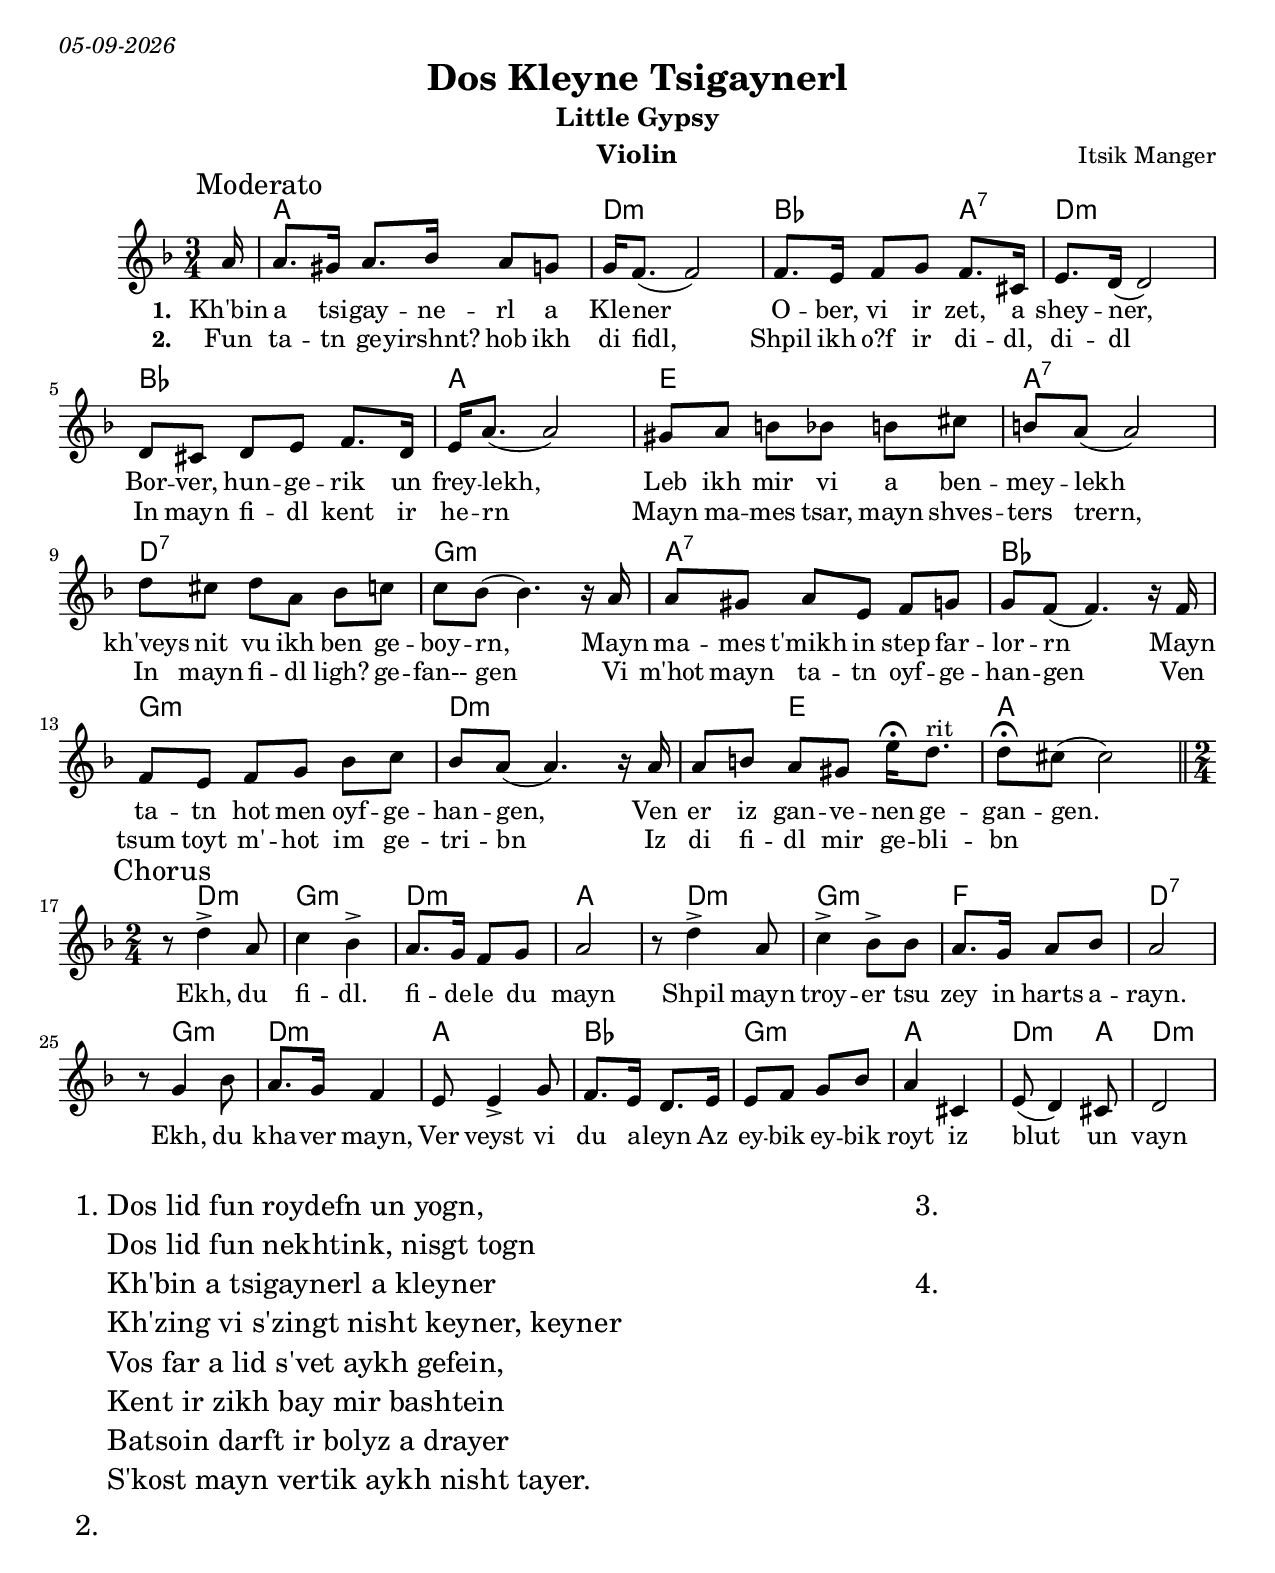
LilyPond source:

\version "2.18.0"
\include "english.ly"
\paper{
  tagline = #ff
  print-all-headers = ##t
  #(set-paper-size "letter")
}
date = #(strftime "%d-%m-%Y" (localtime (current-time)))

\markup{ \italic{ \date }  }

%\markup{ Got something to say? }

global = {
  \clef treble
  \key d \minor
  \time 3/4
  \set Score.markFormatter = #format-mark-box-alphabet
}

%#################################### Melody ########################
%melody =  \transpose c d \relative c' {  %transpose for clarinet
melody = \relative c'' {
  \global
  \partial 16 a16  %lead in notes
  \mark Moderato
   a8. gs16 a8. bf16 a8 g
   g16 f8.(f2)
   f8. e16 f8 g f8. cs16
   e8. d16(d2)

   d8 cs d e f8. d16|
   e16 a8.(a2)
   gs8 [a] b [bf] b cs
   b8 a(a2)

   d8 [cs] d [a] bf c|
   c8 bf((bf4.) r16 a 16
   a8 [gs] a [e] f g
   g8 f(f4.) r16 f16|

  f8[e] f[g] bf c|
  bf8 a(a4.) r16 a16
  a8[b] a [gs] e'16\fermata d8.^rit|
  d8\fermata cs(cs2)|
  \break
  \bar"||"
  \time 2/4
  \mark Chorus
  r8 d4-> a8
  c4 bf->
  a8. g16 f8 g
  a2

  r8 d4-> a8|
  c4-> bf8-> bf|
  a8. g16 a8 bf
  a2

  r8 g4 bf8
  a8. g16 f4|
  e8 e4-> g8
  f8. e16 d8. e16

  e8 f g bf
  a4 cs,
  e8(d4) cs8
  d2

}
%################################# Lyrics #####################
\addlyrics{ \set stanza = #"1. "
   Kh'bin a tsi -- gay  -- ne -- rl a Kle --  ner
   O -- ber, vi ir zet, a shey -- ner,
   Bor -- ver, hun -- ge -- rik un frey -- lekh,
   Leb ikh mir vi a ben -- mey -- lekh
   kh'veys nit vu ikh ben ge -- boy -- rn,
   Mayn ma -- mes t'mikh in step far -- lor -- rn
   Mayn ta -- tn hot men oyf -- ge -- han -- gen,
   Ven er iz gan -- ve -- nen ge -- gan -- gen.

   % b
   Ekh, du fi -- dl.
   fi -- de -- le du mayn
   Shpil mayn troy -- er tsu zey in harts a -- rayn.
   Ekh, du kha -- ver mayn,
   Ver veyst vi du a -- leyn
   Az ey -- bik ey -- bik royt iz blut un vayn
}
\addlyrics {\set stanza = #"2. "
  Fun ta -- tn ge -- yirshnt? hob ikh di fidl,
  Shpil ikh o?f ir di -- dl, di -- dl
  In mayn fi -- dl kent ir he -- rn
  Mayn ma -- mes tsar, mayn shves  -- ters trern,
  In mayn fi -- dl ligh? ge -- fan-- gen
  Vi m'hot mayn ta -- tn oyf -- ge -- han -- gen
  Ven tsum toyt m' -- hot im ge -- tri -- bn
  Iz di fi -- dl mir ge -- bli  -- bn
}
%{
\addlyrics{
  Dos lid fun roy -- de -- fn un yo -- gn,
  Dos lid fun nekh -- tikn, nisht to -- gn,
  Kh'bin a tsi -- gay  -- ne -- rl a Kle --  ner

}
%}
%################################# Chords #######################
harmonies = \chordmode {
  s16
  a4*3
  d4*3:m
  bf4*2 a4:7
  d4*3:m
  %
  bf4*3
  a4*3
  e4*3
  a4*3:7
  %
  d4*3:7
  g4*3:m
  a4*3:7
  bf4*3
  %
  g4*3:m
  d4*4:m
  e4*2
  a4*3|
  %B
  s8 d8*3:m
  g2:m
  d2:m
  a2
  s8 d8*3:m
  g2:m
  f2
  d2:7
  s8 g8*3:m
  d2:m
  a2
  bf2
  g2:m
  a2
  d8*3:m
  a8
  d2:m

}

\score {
  <<
    \new ChordNames {
      \set chordChanges = ##f
      \harmonies
    }
    \new Staff   \melody
  >>
  \header{
    title= "Dos Kleyne Tsigaynerl"
    subtitle="Little Gypsy"
    composer= "Itsik Manger"
    instrument = "Violin"
    arranger= ""
  }
  \midi{\tempo 4 = 120}
  \layout{indent = 1.0\cm}
}

% more verses:
\markup{}
\markup {
  \fontsize #2
  \fill-line {
    \hspace #0.1 % distance from left margin
    \column {
      \line { "1."
	\column {
	  ""
"Dos lid fun roydefn un yogn,"
"Dos lid fun nekhtink, nisgt togn"
"Kh'bin a tsigaynerl a kleyner"
"Kh'zing vi s'zingt nisht keyner, keyner"
"Vos far a lid s'vet aykh gefein,"
"Kent ir zikh bay mir bashtein"
"Batsoin darft ir bolyz a drayer"
"S'kost mayn vertik aykh nisht tayer."
	}
      }
      \hspace #0.2 % vertical distance between verses
      \line { "2."
	\column {
	 ""
	}
      }
    }
    \hspace #0.1  % horiz. distance between columns
    \column {
      \line { "3."
	\column {
	  ""
	}
      }
      \hspace #0.2 % distance between verses
      \line { "4."
	\column {
	 ""
	}
      }
    }
    \hspace #0.1 % distance to right margin
  }
}


